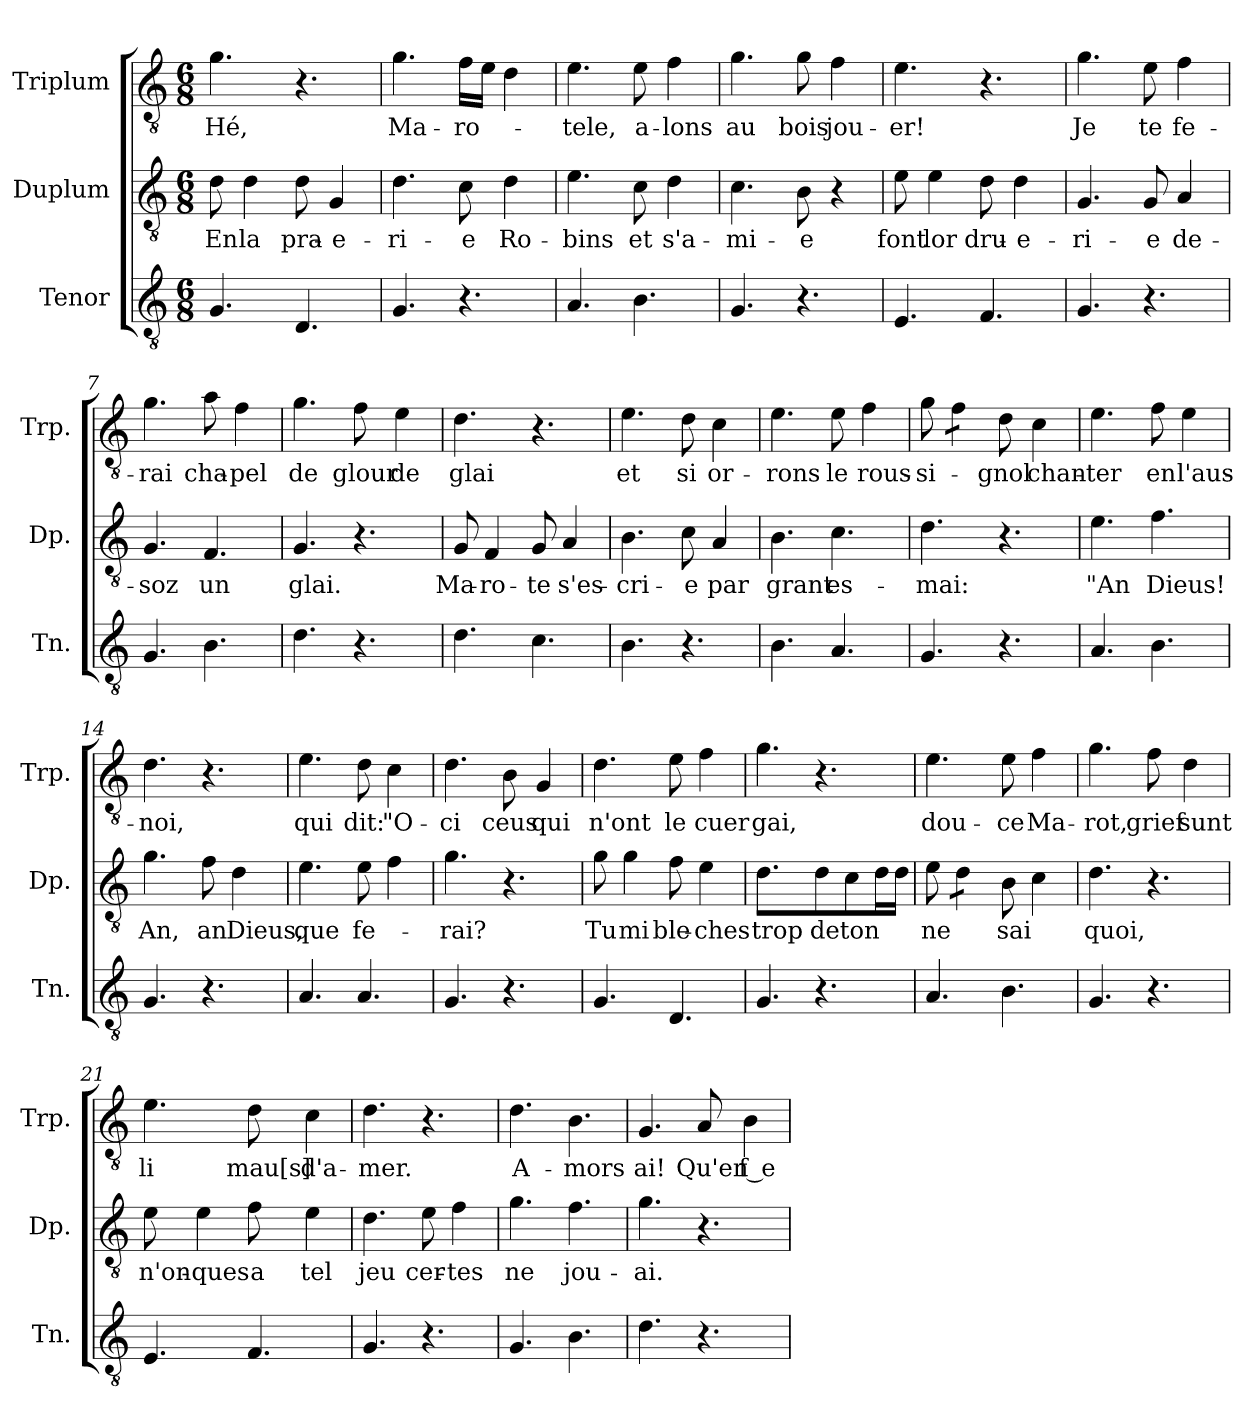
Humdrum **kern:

**kern	**kern	**text	**kern	**text
*part3	*part2	*part2	*part1	*part1
*staff3	*staff2	*staff2	*staff1	*staff1
*I"Tenor	*I"Duplum	*	*I"Triplum	*
*I'Tn.	*I'Dp.	*	*I'Trp.	*
*clefGv2	*clefGv2	*	*clefGv2	*
*k[]	*k[]	*	*k[]	*
*M6/8	*M6/8	*	*M6/8	*
=1	=1	=1	=1	=1
!	!	!LO:LY:b	!	!LO:LY:b
4.G/	8d\	En	4.g\	Hé,
!	!	!LO:LY:b	!	!
.	4d\	la	.	.
!	!	!LO:LY:b	!	!
4.D/	8d\	pra-	4.r	.
!	!	!LO:LY:b	!	!
.	4G/	-e-	.	.
=2	=2	=2	=2	=2
!	!	!LO:LY:b	!	!LO:LY:b
4.G/	4.d\	-ri-	4.g\	Ma-
!	!	!LO:LY:b	!	!LO:LY:b
4.r	8c\	-e	16f\LL	-ro-
.	.	.	16e\JJ	.
!	!	!LO:LY:b	!	!
.	4d\	Ro-	4d\	.
=3	=3	=3	=3	=3
!	!	!LO:LY:b	!	!LO:LY:b
4.A/	4.e\	-bins	4.e\	-tele,
!	!	!LO:LY:b	!	!LO:LY:b
4.B\	8c\	et	8e\	a-
!	!	!LO:LY:b	!	!LO:LY:b
.	4d\	s'a-	4f\	-lons
=4	=4	=4	=4	=4
!	!	!LO:LY:b	!	!LO:LY:b
4.G/	4.c\	-mi-	4.g\	au
!	!	!LO:LY:b	!	!LO:LY:b
4.r	8B\	-e	8g\	bois
!	!	!	!	!LO:LY:b
.	4r	.	4f\	jou-
=5	=5	=5	=5	=5
!	!	!LO:LY:b	!	!LO:LY:b
4.E/	8e\	font	4.e\	-er!
!	!	!LO:LY:b	!	!
.	4e\	lor	.	.
!	!	!LO:LY:b	!	!
4.F/	8d\	dru-	4.r	.
!	!	!LO:LY:b	!	!
.	4d\	-e-	.	.
=6	=6	=6	=6	=6
!	!	!LO:LY:b	!	!LO:LY:b
4.G/	4.G/	-ri-	4.g\	Je
!	!	!LO:LY:b	!	!LO:LY:b
4.r	8G/	-e	8e\	te
!	!	!LO:LY:b	!	!LO:LY:b
.	4A/	de-	4f\	fe-
=7	=7	=7	=7	=7
!	!	!LO:LY:b	!	!LO:LY:b
4.G/	4.G/	-soz	4.g\	-rai
!	!	!LO:LY:b	!	!LO:LY:b
4.B\	4.F/	un	8a\	cha-
!	!	!	!	!LO:LY:b
.	.	.	4f\	-pel
!!LO:LB:g=z
=8	=8	=8	=8	=8
!	!	!LO:LY:b	!	!LO:LY:b
4.d\	4.G/	glai.	4.g\	de
!	!	!	!	!LO:LY:b
4.r	4.r	.	8f\	glour
!	!	!	!	!LO:LY:b
.	.	.	4e\	de
=9	=9	=9	=9	=9
!	!	!LO:LY:b	!	!LO:LY:b
4.d\	8G/	Ma-	4.d\	glai
!	!	!LO:LY:b	!	!
.	4F/	-ro-	.	.
!	!	!LO:LY:b	!	!
4.c\	8G/	-te	4.r	.
!	!	!LO:LY:b	!	!
.	4A/	s'es-	.	.
=10	=10	=10	=10	=10
!	!	!LO:LY:b	!	!LO:LY:b
4.B\	4.B\	-cri-	4.e\	et
!	!	!LO:LY:b	!	!LO:LY:b
4.r	8c\	-e	8d\	si
!	!	!LO:LY:b	!	!LO:LY:b
.	4A/	par	4c\	or-
=11	=11	=11	=11	=11
!	!	!LO:LY:b	!	!LO:LY:b
4.B\	4.B\	grant	4.e\	-rons
!	!	!LO:LY:b	!	!LO:LY:b
4.A/	4.c\	es-	8e\	le
!	!	!	!	!LO:LY:b
.	.	.	4f\	rous-
=12	=12	=12	=12	=12
!	!	!LO:LY:b	!	!LO:LY:b
4.G/	4.d\	-mai:	8g\	-si-
*	*	*	*tremolo	*
.	.	.	8f\L	.
.	.	.	8f\J	.
*	*	*	*Xtremolo	*
!	!	!	!	!LO:LY:b
4.r	4.r	.	8d\	-gnol
!	!	!	!	!LO:LY:b
.	.	.	4c\	chan-
=13	=13	=13	=13	=13
!	!	!LO:LY:b	!	!LO:LY:b
4.A/	4.e\	"An	4.e\	-ter
!	!	!LO:LY:b	!	!LO:LY:b
4.B\	4.f\	Dieus!	8f\	en
!	!	!	!	!LO:LY:b
.	.	.	4e\	l'aus-
=14	=14	=14	=14	=14
!	!	!LO:LY:b	!	!LO:LY:b
4.G/	4.g\	An,	4.d\	-noi,
!	!	!LO:LY:b	!	!
4.r	8f\	an	4.r	.
!	!	!LO:LY:b	!	!
.	4d\	Dieus,	.	.
!!LO:LB:g=z
=15	=15	=15	=15	=15
!	!	!LO:LY:b	!	!LO:LY:b
4.A/	4.e\	que	4.e\	qui
!	!	!LO:LY:b	!	!LO:LY:b
4.A/	8e\	fe-	8d\	dit:
!	!	!	!	!LO:LY:b
.	4f\	.	4c\	"O-
=16	=16	=16	=16	=16
!	!	!LO:LY:b	!	!LO:LY:b
4.G/	4.g\	-rai?	4.d\	-ci
!	!	!	!	!LO:LY:b
4.r	4.r	.	8B\	ceus
!	!	!	!	!LO:LY:b
.	.	.	4G/	qui
=17	=17	=17	=17	=17
!	!	!LO:LY:b	!	!LO:LY:b
4.G/	8g\	Tu	4.d\	n'ont
!	!	!LO:LY:b	!	!
.	4g\	mi	.	.
!	!	!LO:LY:b	!	!LO:LY:b
4.D/	8f\	ble-	8e\	le
!	!	!LO:LY:b	!	!LO:LY:b
.	4e\	-ches	4f\	cuer
=18	=18	=18	=18	=18
!	!	!LO:LY:b	!	!LO:LY:b
4.G/	4.d\	trop	4.g\	gai,
!	!	!LO:LY:b	!	!
4.r	8d\L	de	4.r	.
!	!	!LO:LY:b	!	!
.	8c\	ton	.	.
*	*tremolo	*	*	*
.	16d\	.	.	.
.	16d\JJ	.	.	.
*	*Xtremolo	*	*	*
=19	=19	=19	=19	=19
!	!	!LO:LY:b	!	!LO:LY:b
4.A/	8e\	ne	4.e\	dou-
*	*tremolo	*	*	*
.	8d\L	.	.	.
.	8d\J	.	.	.
*	*Xtremolo	*	*	*
!	!	!LO:LY:b	!	!LO:LY:b
4.B\	8B\	sai	8e\	-ce
!	!	!	!	!LO:LY:b
.	4c\	.	4f\	Ma-
=20	=20	=20	=20	=20
!	!	!LO:LY:b	!	!LO:LY:b
4.G/	4.d\	quoi,	4.g\	-rot,
!	!	!	!	!LO:LY:b
4.r	4.r	.	8f\	grief
!	!	!	!	!LO:LY:b
.	.	.	4d\	sunt
!!LO:PB:g=z
=21	=21	=21	=21	=21
!	!	!LO:LY:b	!	!LO:LY:b
4.E/	8e\	n'on-	4.e\	li
!	!	!LO:LY:b	!	!
.	4e\	-ques	.	.
!	!	!LO:LY:b	!	!LO:LY:b
4.F/	8f\	a	8d\	mau[s]
!	!	!LO:LY:b	!	!LO:LY:b
.	4e\	tel	4c\	d'a-
=22	=22	=22	=22	=22
!	!	!LO:LY:b	!	!LO:LY:b
4.G/	4.d\	jeu	4.d\	-mer.
!	!	!LO:LY:b	!	!
4.r	8e\	cer-	4.r	.
!	!	!LO:LY:b	!	!
.	4f\	-tes	.	.
=23	=23	=23	=23	=23
!	!	!LO:LY:b	!	!LO:LY:b
4.G/	4.g\	ne	4.d\	A-
!	!	!LO:LY:b	!	!LO:LY:b
4.B\	4.f\	jou-	4.B\	-mors
=24	=24	=24	=24	=24
!	!	!LO:LY:b	!	!LO:LY:b
4.d\	4.g\	-ai.	4.G/	ai!
!	!	!	!	!LO:LY:b
4.r	4.r	.	8A/	Qu'en
!	!	!	!	!LO:LY:b
.	.	.	4B\	f e
=	=	=	=	=
*-	*-	*-	*-	*-
